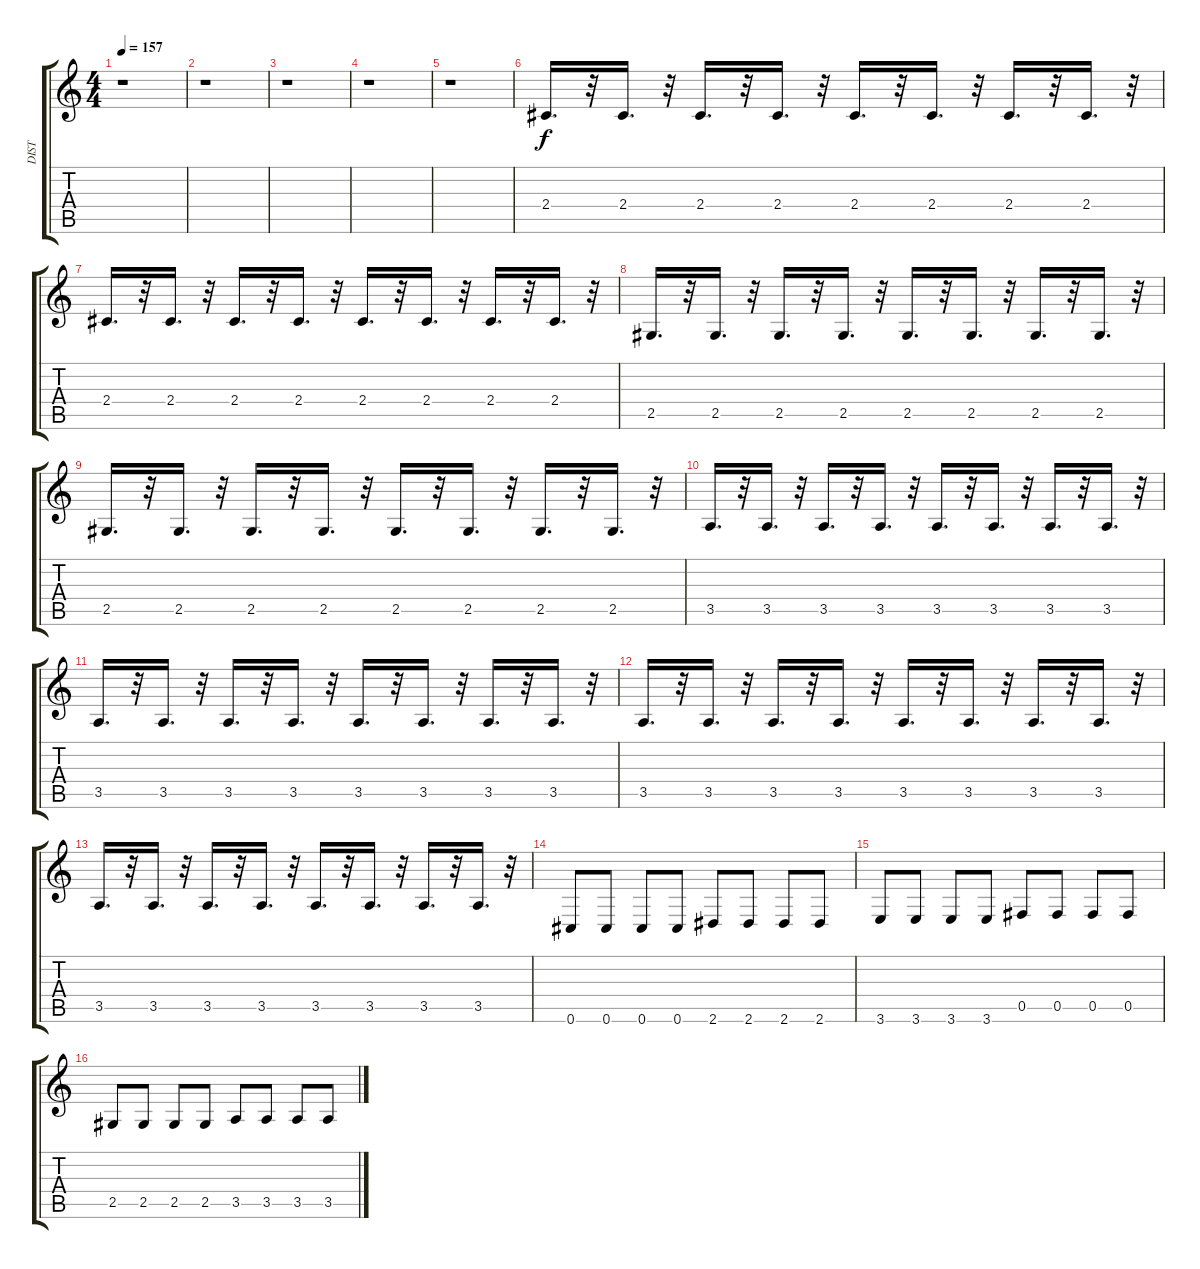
\track ("DIST" "DIST") {instrument distortionguitar}
\staff {score tabs}
\tuning (Db4 Ab3 E3 B2 Gb2 Db2) {hide}
\ts (4 4)
\tempo 157
\clef g2
\ks c
r.1{dy f} |
r.1 |
r.1 |
r.1 |
r.1 |
2.4.16{d} r.32 2.4.16{d} r.32 2.4.16{d} r.32 2.4.16{d} r.32 2.4.16{d} r.32 2.4.16{d} r.32 2.4.16{d} r.32 2.4.16{d} r.32 |
2.4.16{d} r.32 2.4.16{d} r.32 2.4.16{d} r.32 2.4.16{d} r.32 2.4.16{d} r.32 2.4.16{d} r.32 2.4.16{d} r.32 2.4.16{d} r.32 |
2.5.16{d} r.32 2.5.16{d} r.32 2.5.16{d} r.32 2.5.16{d} r.32 2.5.16{d} r.32 2.5.16{d} r.32 2.5.16{d} r.32 2.5.16{d} r.32 |
2.5.16{d} r.32 2.5.16{d} r.32 2.5.16{d} r.32 2.5.16{d} r.32 2.5.16{d} r.32 2.5.16{d} r.32 2.5.16{d} r.32 2.5.16{d} r.32 |
3.5.16{d} r.32 3.5.16{d} r.32 3.5.16{d} r.32 3.5.16{d} r.32 3.5.16{d} r.32 3.5.16{d} r.32 3.5.16{d} r.32 3.5.16{d} r.32 |
3.5.16{d} r.32 3.5.16{d} r.32 3.5.16{d} r.32 3.5.16{d} r.32 3.5.16{d} r.32 3.5.16{d} r.32 3.5.16{d} r.32 3.5.16{d} r.32 |
3.5.16{d} r.32 3.5.16{d} r.32 3.5.16{d} r.32 3.5.16{d} r.32 3.5.16{d} r.32 3.5.16{d} r.32 3.5.16{d} r.32 3.5.16{d} r.32 |
3.5.16{d} r.32 3.5.16{d} r.32 3.5.16{d} r.32 3.5.16{d} r.32 3.5.16{d} r.32 3.5.16{d} r.32 3.5.16{d} r.32 3.5.16{d} r.32 |
0.6.8 0.6.8 0.6.8 0.6.8 2.6.8 2.6.8 2.6.8 2.6.8 |
3.6.8 3.6.8 3.6.8 3.6.8 0.5.8 0.5.8 0.5.8 0.5.8 |
2.5.8 2.5.8 2.5.8 2.5.8 3.5.8 3.5.8 3.5.8 3.5.8
